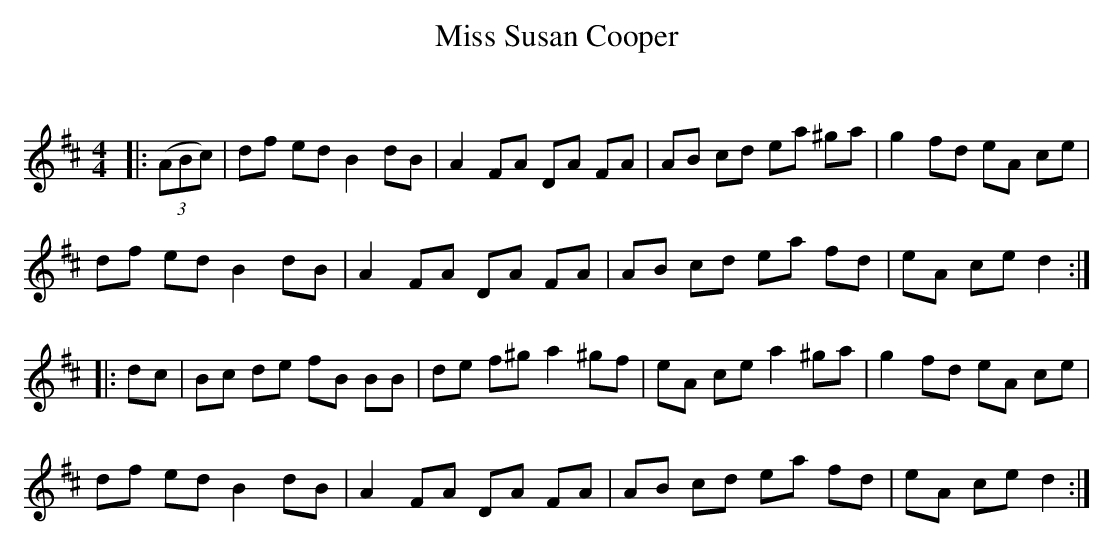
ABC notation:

X:1
T: Miss Susan Cooper
C:
Q: 232
K:D
M:4/4
L:1/8
|:((3ABc) |df ed B2 dB|A2 FA DA FA|AB cd ea ^ga|g2 fd eA ce|
df ed B2 dB|A2 FA DA FA|AB cd ea fd|eA ce d2:|
|:dc|Bc de fB BB|de f^g a2 ^gf|eA ce a2 ^ga|g2 fd eA ce|
df ed B2 dB|A2 FA DA FA|AB cd ea fd|eA ce d2 :|
